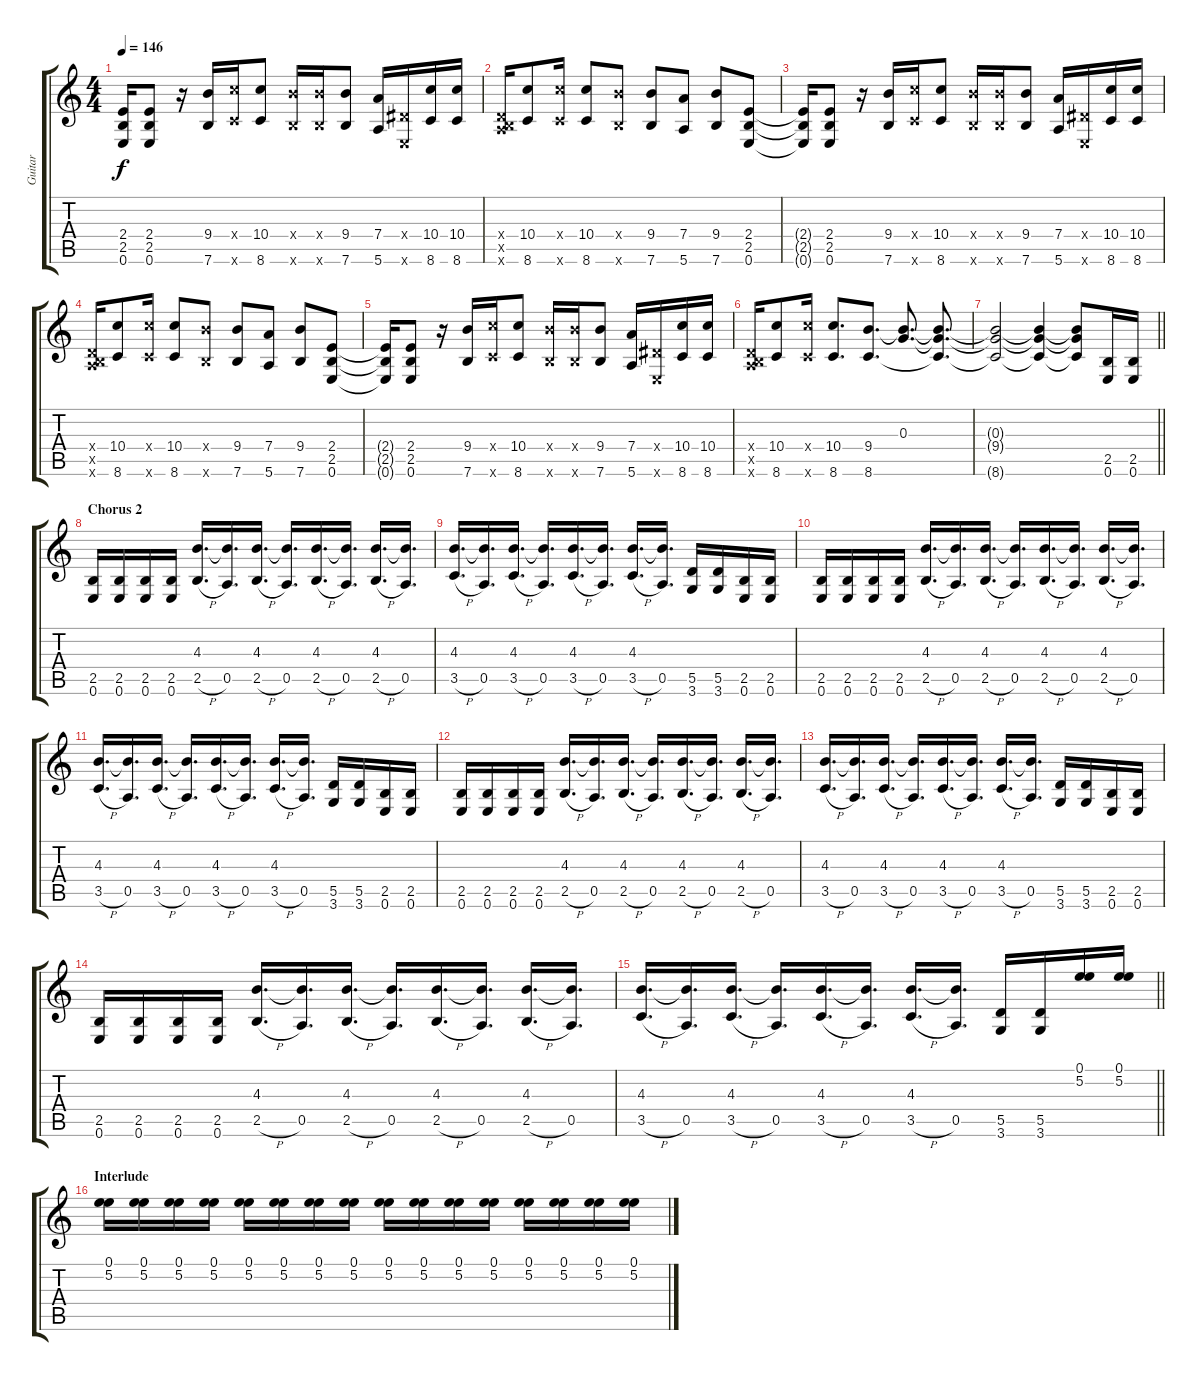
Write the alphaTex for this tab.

\track ("Guitar" "Guitar") {instrument distortionguitar}
\staff {score tabs}
\tuning (E4 B3 G3 D3 A2 E2) {hide}
\ts (4 4)
\tempo 146
\clef g2
\ks c
(2.4{t} 2.5{t} 0.6{t}).16{dy f} (2.4 2.5 0.6).8 r.16 (9.4 7.6).16 (10.4{x} 8.6{x}).16 (10.4 8.6).8 (9.4{x} 7.6{x}).16 (9.4{x} 7.6{x}).16 (9.4 7.6).8 (7.4 5.6).16 (1.4{x} 0.6{x}).16 (10.4 8.6).16 (10.4 8.6).16 |
(0.4{x} 0.5{x} 7.6{x}).16 (10.4 8.6).8 (10.4{x} 8.6{x}).16 (10.4 8.6).8 (9.4{x} 7.6{x}).8 (9.4 7.6).8 (7.4 5.6).8 (9.4 7.6).8 (2.4 2.5 0.6).8 |
(2.4{t} 2.5{t} 0.6{t}).16 (2.4 2.5 0.6).8 r.16 (9.4 7.6).16 (10.4{x} 8.6{x}).16 (10.4 8.6).8 (9.4{x} 7.6{x}).16 (9.4{x} 7.6{x}).16 (9.4 7.6).8 (7.4 5.6).16 (1.4{x} 0.6{x}).16 (10.4 8.6).16 (10.4 8.6).16 |
(0.4{x} 0.5{x} 7.6{x}).16 (10.4 8.6).8 (10.4{x} 8.6{x}).16 (10.4 8.6).8 (9.4{x} 7.6{x}).8 (9.4 7.6).8 (7.4 5.6).8 (9.4 7.6).8 (2.4 2.5 0.6).8 |
(2.4{t} 2.5{t} 0.6{t}).16 (2.4 2.5 0.6).8 r.16 (9.4 7.6).16 (10.4{x} 8.6{x}).16 (10.4 8.6).8 (9.4{x} 7.6{x}).16 (9.4{x} 7.6{x}).16 (9.4 7.6).8 (7.4 5.6).16 (1.4{x} 0.6{x}).16 (10.4 8.6).16 (10.4 8.6).16 |
(0.4{x} 0.5{x} 7.6{x}).16 (10.4 8.6).8 (10.4{x} 8.6{x}).16 (10.4 8.6).8{d} (9.4 8.6).8{d} (0.3 9.4{t}).8{d} (0.3{t} 9.4{t} 8.6{t}).8{d} |
\barLineRight lightlight
(0.3{t} 9.4{t} 8.6{t}).2 (0.3{t} 9.4{t} 8.6{t}).4 (0.3{t} 9.4{t} 8.6{t}).8 (2.5 0.6).16 (2.5 0.6).16 |
\section ("" "Chorus 2")
(2.5 0.6).16 (2.5 0.6).16 (2.5 0.6).16 (2.5 0.6).16 (4.3 2.5{h}).16{d} (4.3{t} 0.5).16{d} (4.3 2.5{h}).16{d} (4.3{t} 0.5).16{d} (4.3 2.5{h}).16{d} (4.3{t} 0.5).16{d} (4.3 2.5{h}).16{d} (4.3{t} 0.5).16{d} |
(4.3 3.5{h}).16{d} (4.3{t} 0.5).16{d} (4.3 3.5{h}).16{d} (4.3{t} 0.5).16{d} (4.3 3.5{h}).16{d} (4.3{t} 0.5).16{d} (4.3 3.5{h}).16{d} (4.3{t} 0.5).16{d} (5.5 3.6).16 (5.5 3.6).16 (2.5 0.6).16 (2.5 0.6).16 |
(2.5 0.6).16 (2.5 0.6).16 (2.5 0.6).16 (2.5 0.6).16 (4.3 2.5{h}).16{d} (4.3{t} 0.5).16{d} (4.3 2.5{h}).16{d} (4.3{t} 0.5).16{d} (4.3 2.5{h}).16{d} (4.3{t} 0.5).16{d} (4.3 2.5{h}).16{d} (4.3{t} 0.5).16{d} |
(4.3 3.5{h}).16{d} (4.3{t} 0.5).16{d} (4.3 3.5{h}).16{d} (4.3{t} 0.5).16{d} (4.3 3.5{h}).16{d} (4.3{t} 0.5).16{d} (4.3 3.5{h}).16{d} (4.3{t} 0.5).16{d} (5.5 3.6).16 (5.5 3.6).16 (2.5 0.6).16 (2.5 0.6).16 |
(2.5 0.6).16 (2.5 0.6).16 (2.5 0.6).16 (2.5 0.6).16 (4.3 2.5{h}).16{d} (4.3{t} 0.5).16{d} (4.3 2.5{h}).16{d} (4.3{t} 0.5).16{d} (4.3 2.5{h}).16{d} (4.3{t} 0.5).16{d} (4.3 2.5{h}).16{d} (4.3{t} 0.5).16{d} |
(4.3 3.5{h}).16{d} (4.3{t} 0.5).16{d} (4.3 3.5{h}).16{d} (4.3{t} 0.5).16{d} (4.3 3.5{h}).16{d} (4.3{t} 0.5).16{d} (4.3 3.5{h}).16{d} (4.3{t} 0.5).16{d} (5.5 3.6).16 (5.5 3.6).16 (2.5 0.6).16 (2.5 0.6).16 |
(2.5 0.6).16 (2.5 0.6).16 (2.5 0.6).16 (2.5 0.6).16 (4.3 2.5{h}).16{d} (4.3{t} 0.5).16{d} (4.3 2.5{h}).16{d} (4.3{t} 0.5).16{d} (4.3 2.5{h}).16{d} (4.3{t} 0.5).16{d} (4.3 2.5{h}).16{d} (4.3{t} 0.5).16{d} |
\barLineRight lightlight
(4.3 3.5{h}).16{d} (4.3{t} 0.5).16{d} (4.3 3.5{h}).16{d} (4.3{t} 0.5).16{d} (4.3 3.5{h}).16{d} (4.3{t} 0.5).16{d} (4.3 3.5{h}).16{d} (4.3{t} 0.5).16{d} (5.5 3.6).16 (5.5 3.6).16 (0.1 5.2).16 (0.1 5.2).16 |
\section ("" "Interlude")
(0.1 5.2).16 (0.1 5.2).16 (0.1 5.2).16 (0.1 5.2).16 (0.1 5.2).16 (0.1 5.2).16 (0.1 5.2).16 (0.1 5.2).16 (0.1 5.2).16 (0.1 5.2).16 (0.1 5.2).16 (0.1 5.2).16 (0.1 5.2).16 (0.1 5.2).16 (0.1 5.2).16 (0.1 5.2).16
